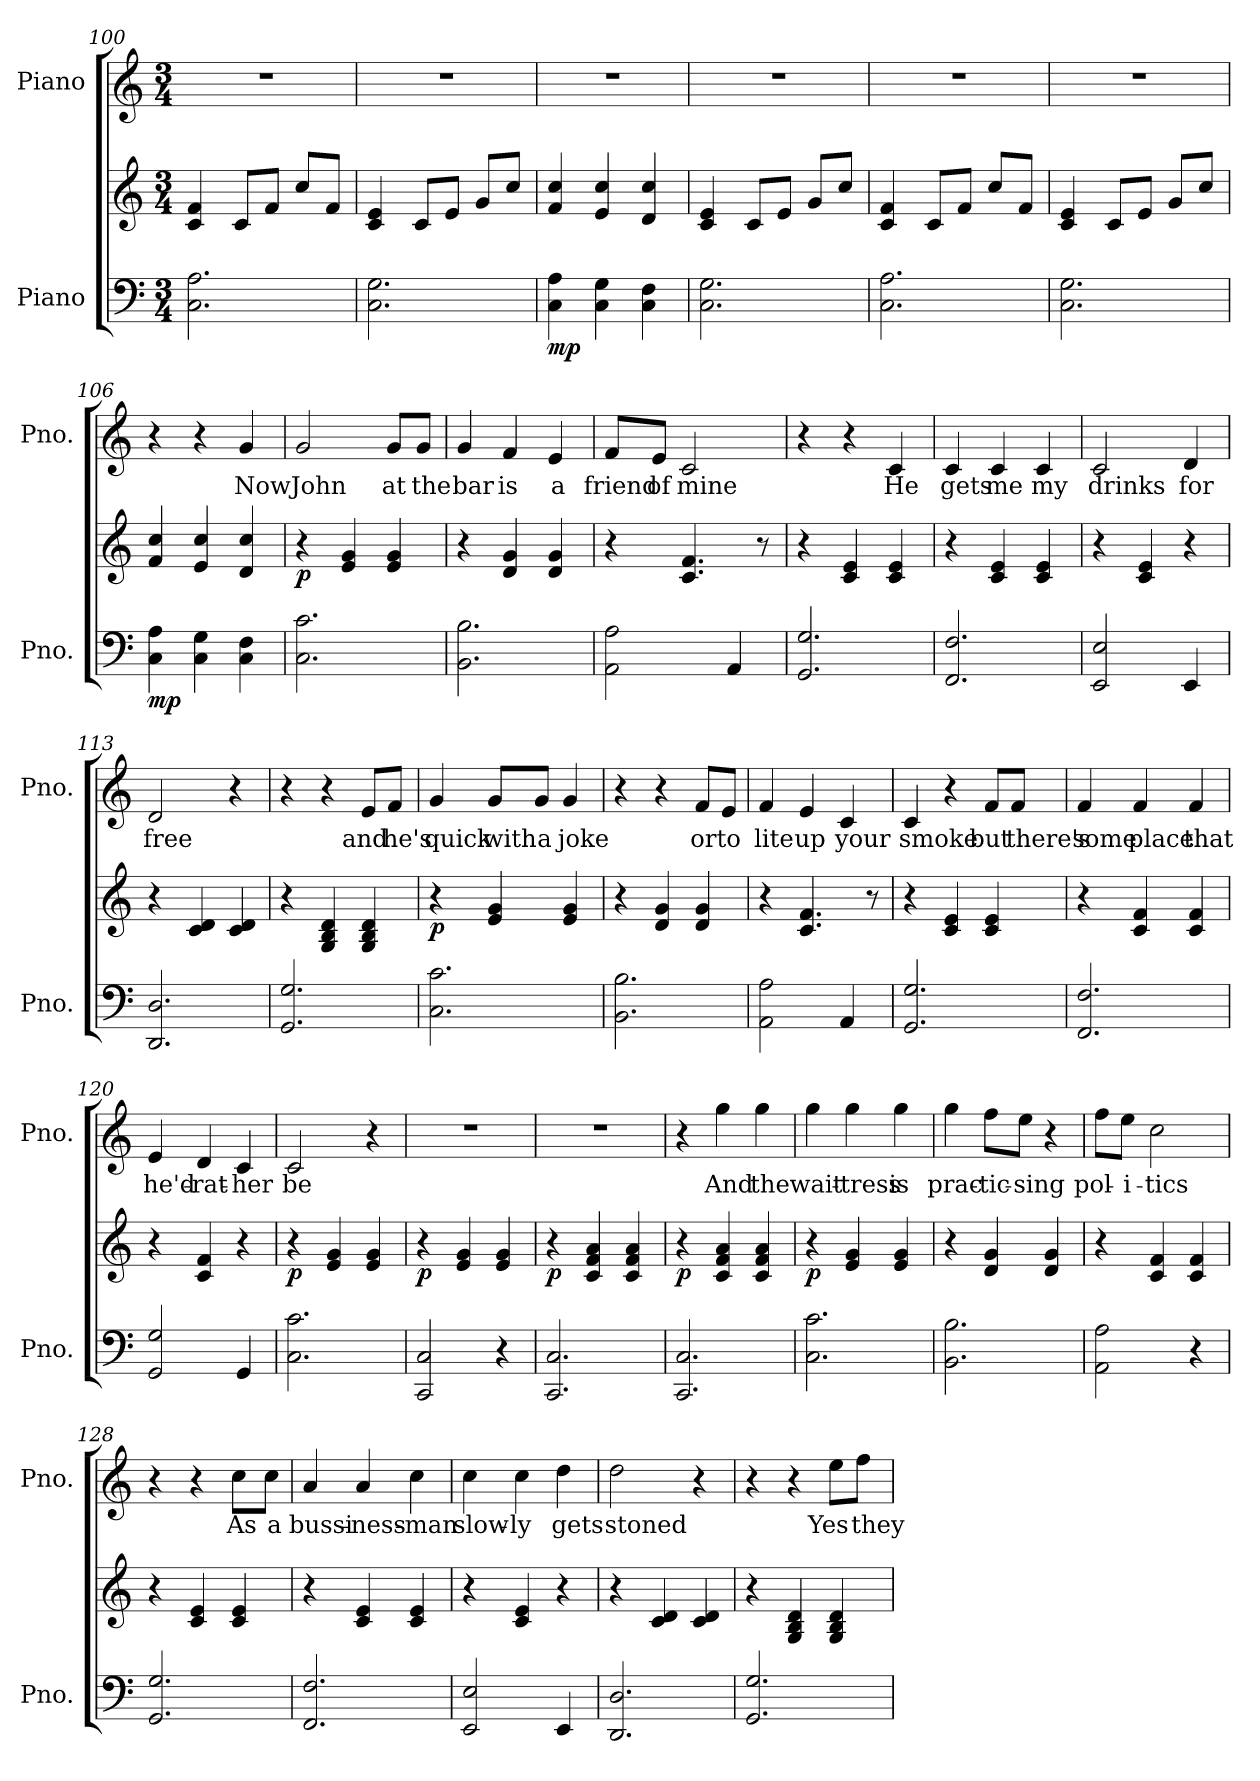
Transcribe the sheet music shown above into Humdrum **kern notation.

**kern	**kern	**dynam	**kern	**text
*part2	*part2	*part2	*part1	*part1
*staff3	*staff2	*staff2/3	*staff1	*staff1
*I"Piano	*	*	*I"Piano	*
*I'Pno.	*	*	*I'Pno.	*
!!LO:LB:g=z
*clefF4	*clefG2	*	*clefG2	*
*k[]	*k[]	*	*k[]	*
*M3/4	*M3/4	*	*M3/4	*
=100	=100	=100	=100	=100
2.C\ 2.A\	4c/ 4f/	.	2.r	.
.	8c/L	.	.	.
.	8f/J	.	.	.
.	8cc/L	.	.	.
.	8f/J	.	.	.
=101	=101	=101	=101	=101
2.C\ 2.G\	4c/ 4e/	.	2.r	.
.	8c/L	.	.	.
.	8e/J	.	.	.
.	8g/L	.	.	.
.	8cc/J	.	.	.
=102	=102	=102	=102	=102
!	!	!LO:DY:b=2	!	!
4C\ 4A\	4f/ 4cc/	mp	2.r	.
4C\ 4G\	4e/ 4cc/	.	.	.
4C\ 4F\	4d/ 4cc/	.	.	.
=103	=103	=103	=103	=103
2.C\ 2.G\	4c/ 4e/	.	2.r	.
.	8c/L	.	.	.
.	8e/J	.	.	.
.	8g/L	.	.	.
.	8cc/J	.	.	.
=104	=104	=104	=104	=104
2.C\ 2.A\	4c/ 4f/	.	2.r	.
.	8c/L	.	.	.
.	8f/J	.	.	.
.	8cc/L	.	.	.
.	8f/J	.	.	.
=105	=105	=105	=105	=105
2.C\ 2.G\	4c/ 4e/	.	2.r	.
.	8c/L	.	.	.
.	8e/J	.	.	.
.	8g/L	.	.	.
.	8cc/J	.	.	.
=106	=106	=106	=106	=106
!	!	!LO:DY:b=2	!	!
4C\ 4A\	4f/ 4cc/	mp	4r	.
4C\ 4G\	4e/ 4cc/	.	4r	.
4C\ 4F\	4d/ 4cc/	.	4g/	Now
!!LO:PB:g=z
=107	=107	=107	=107	=107
!	!	!LO:DY:b	!	!
2.C\ 2.c\	4r	p	2g/	John
.	4e/ 4g/	.	.	.
.	4e/ 4g/	.	8g/L	at
.	.	.	8g/J	the
=108	=108	=108	=108	=108
2.BB\ 2.B\	4r	.	4g/	bar
.	4d/ 4g/	.	4f/	is
.	4d/ 4g/	.	4e/	a
=109	=109	=109	=109	=109
2AA\ 2A\	4r	.	8f/L	friend
.	.	.	8e/J	of
.	4.c/ 4.f/	.	2c/	mine
4AA/	.	.	.	.
.	8r	.	.	.
=110	=110	=110	=110	=110
2.GG/ 2.G/	4r	.	4r	.
.	4c/ 4e/	.	4r	.
.	4c/ 4e/	.	4c/	He
=111	=111	=111	=111	=111
2.FF/ 2.F/	4r	.	4c/	gets
.	4c/ 4e/	.	4c/	me
.	4c/ 4e/	.	4c/	my
=112	=112	=112	=112	=112
2EE/ 2E/	4r	.	2c/	drinks
.	4c/ 4e/	.	.	.
4EE/	4r	.	4d/	for
=113	=113	=113	=113	=113
2.DD/ 2.D/	4r	.	2d/	free
.	4c/ 4d/	.	.	.
.	4c/ 4d/	.	4r	.
!!LO:LB:g=z
=114	=114	=114	=114	=114
2.GG/ 2.G/	4r	.	4r	.
.	4G/ 4B/ 4d/	.	4r	.
.	4G/ 4B/ 4d/	.	8e/L	and
.	.	.	8f/J	he's
=115	=115	=115	=115	=115
!	!	!LO:DY:b	!	!
2.C\ 2.c\	4r	p	4g/	quick
.	4e/ 4g/	.	8g/L	with
.	.	.	8g/J	a
.	4e/ 4g/	.	4g/	joke
=116	=116	=116	=116	=116
2.BB\ 2.B\	4r	.	4r	.
.	4d/ 4g/	.	4r	.
.	4d/ 4g/	.	8f/L	or
.	.	.	8e/J	to
=117	=117	=117	=117	=117
2AA\ 2A\	4r	.	4f/	lite
.	4.c/ 4.f/	.	4e/	up
4AA/	.	.	4c/	your
.	8r	.	.	.
=118	=118	=118	=118	=118
2.GG/ 2.G/	4r	.	4c/	smoke
.	4c/ 4e/	.	4r	.
.	4c/ 4e/	.	8f/L	but
.	.	.	8f/J	there's
!!LO:LB:g=z
=119	=119	=119	=119	=119
2.FF/ 2.F/	4r	.	4f/	some
.	4c/ 4f/	.	4f/	place
.	4c/ 4f/	.	4f/	that
=120	=120	=120	=120	=120
2GG/ 2G/	4r	.	4e/	he'd-
.	4c/ 4f/	.	4d/	-rat-
4GG/	4r	.	4c/	-her
=121	=121	=121	=121	=121
!	!	!LO:DY:b	!	!
2.C\ 2.c\	4r	p	2c/	be
.	4e/ 4g/	.	.	.
.	4e/ 4g/	.	4r	.
=122	=122	=122	=122	=122
!	!	!LO:DY:b	!	!
2CC/ 2C/	4r	p	2.r	.
.	4e/ 4g/	.	.	.
4r	4e/ 4g/	.	.	.
=123	=123	=123	=123	=123
!	!	!LO:DY:b	!	!
2.CC/ 2.C/	4r	p	2.r	.
.	4c/ 4f/ 4a/	.	.	.
.	4c/ 4f/ 4a/	.	.	.
=124	=124	=124	=124	=124
!	!	!LO:DY:b	!	!
2.CC/ 2.C/	4r	p	4r	.
.	4c/ 4f/ 4a/	.	4gg\	And
.	4c/ 4f/ 4a/	.	4gg\	the
=125	=125	=125	=125	=125
!	!	!LO:DY:b	!	!
2.C\ 2.c\	4r	p	4gg\	wait-
.	4e/ 4g/	.	4gg\	-tress
.	4e/ 4g/	.	4gg\	is
!!LO:LB:g=z
=126	=126	=126	=126	=126
2.BB\ 2.B\	4r	.	4gg\	prac-
.	4d/ 4g/	.	8ff\L	-tic-
.	.	.	8ee\J	sing
.	4d/ 4g/	.	4r	.
=127	=127	=127	=127	=127
2AA\ 2A\	4r	.	8ff\L	pol-
.	.	.	8ee\J	-i-
.	4c/ 4f/	.	2cc\	-tics
4r	4c/ 4f/	.	.	.
=128	=128	=128	=128	=128
2.GG/ 2.G/	4r	.	4r	.
.	4c/ 4e/	.	4r	.
.	4c/ 4e/	.	8cc\L	As
.	.	.	8cc\J	a
=129	=129	=129	=129	=129
2.FF/ 2.F/	4r	.	4a/	bussi-
.	4c/ 4e/	.	4a/	-ness-
.	4c/ 4e/	.	4cc\	-man
=130	=130	=130	=130	=130
2EE/ 2E/	4r	.	4cc\	slow-
.	4c/ 4e/	.	4cc\	-ly
4EE/	4r	.	4dd\	gets
=131	=131	=131	=131	=131
2.DD/ 2.D/	4r	.	2dd\	stoned
.	4c/ 4d/	.	.	.
.	4c/ 4d/	.	4r	.
!!LO:PB:g=z
=132	=132	=132	=132	=132
2.GG/ 2.G/	4r	.	4r	.
.	4G/ 4B/ 4d/	.	4r	.
.	4G/ 4B/ 4d/	.	8ee\L	Yes
.	.	.	8ff\J	they
=	=	=	=	=
*-	*-	*-	*-	*-
